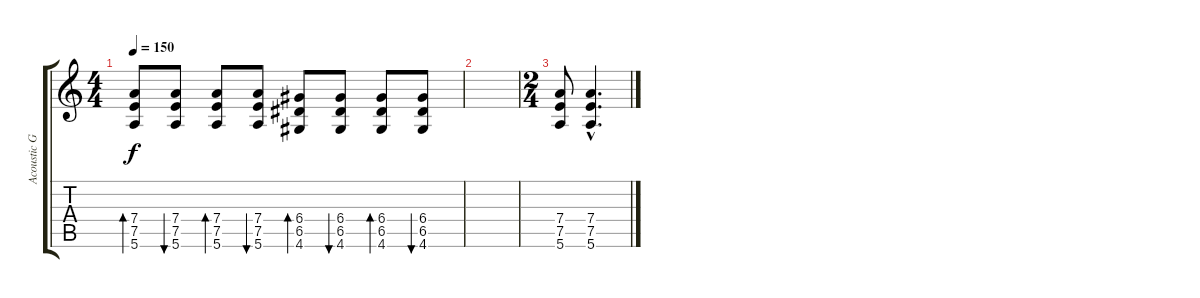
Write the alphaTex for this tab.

\track ("Acoustic Guitar" "Acoustic G") {instrument acousticguitarsteel}
\staff {score tabs}
\tuning (E4 B3 G3 D3 A2 E2) {hide}
\ts (4 4)
\tempo 150
\clef g2
\ks c
(7.4 7.5 5.6).8{bd 120 dy f} (7.4 7.5 5.6).8{bu 120} (7.4 7.5 5.6).8{bd 120} (7.4 7.5 5.6).8{bu 120} (6.4 6.5 4.6).8{bd 120} (6.4 6.5 4.6).8{bu 120} (6.4 6.5 4.6).8{bd 120} (6.4 6.5 4.6).8{bu 120} |
|
\ts (2 4)
(7.4 7.5 5.6).8 (7.4{hac} 7.5{hac} 5.6{hac}).4{d}
